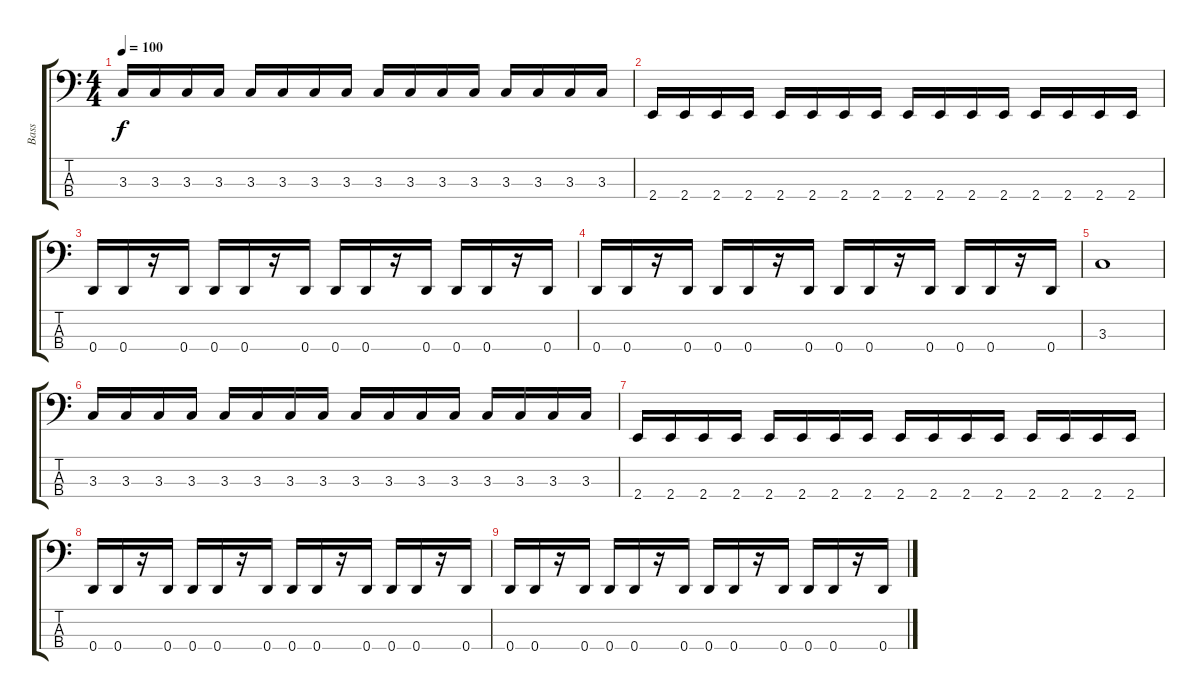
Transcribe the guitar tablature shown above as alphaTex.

\track ("Bass" "Bass") {instrument electricbassfinger}
\staff {score tabs}
\tuning (G2 D2 A1 D1) {hide}
\ts (4 4)
\tempo 100
\clef f4
\ks c
3.3.16{dy f} 3.3.16 3.3.16 3.3.16 3.3.16 3.3.16 3.3.16 3.3.16 3.3.16 3.3.16 3.3.16 3.3.16 3.3.16 3.3.16 3.3.16 3.3.16 |
2.4.16 2.4.16 2.4.16 2.4.16 2.4.16 2.4.16 2.4.16 2.4.16 2.4.16 2.4.16 2.4.16 2.4.16 2.4.16 2.4.16 2.4.16 2.4.16 |
0.4.16 0.4.16 r.16 0.4.16 0.4.16 0.4.16 r.16 0.4.16 0.4.16 0.4.16 r.16 0.4.16 0.4.16 0.4.16 r.16 0.4.16 |
0.4.16 0.4.16 r.16 0.4.16 0.4.16 0.4.16 r.16 0.4.16 0.4.16 0.4.16 r.16 0.4.16 0.4.16 0.4.16 r.16 0.4.16 |
3.3.1 |
3.3.16 3.3.16 3.3.16 3.3.16 3.3.16 3.3.16 3.3.16 3.3.16 3.3.16 3.3.16 3.3.16 3.3.16 3.3.16 3.3.16 3.3.16 3.3.16 |
2.4.16 2.4.16 2.4.16 2.4.16 2.4.16 2.4.16 2.4.16 2.4.16 2.4.16 2.4.16 2.4.16 2.4.16 2.4.16 2.4.16 2.4.16 2.4.16 |
0.4.16 0.4.16 r.16 0.4.16 0.4.16 0.4.16 r.16 0.4.16 0.4.16 0.4.16 r.16 0.4.16 0.4.16 0.4.16 r.16 0.4.16 |
0.4.16 0.4.16 r.16 0.4.16 0.4.16 0.4.16 r.16 0.4.16 0.4.16 0.4.16 r.16 0.4.16 0.4.16 0.4.16 r.16 0.4.16
